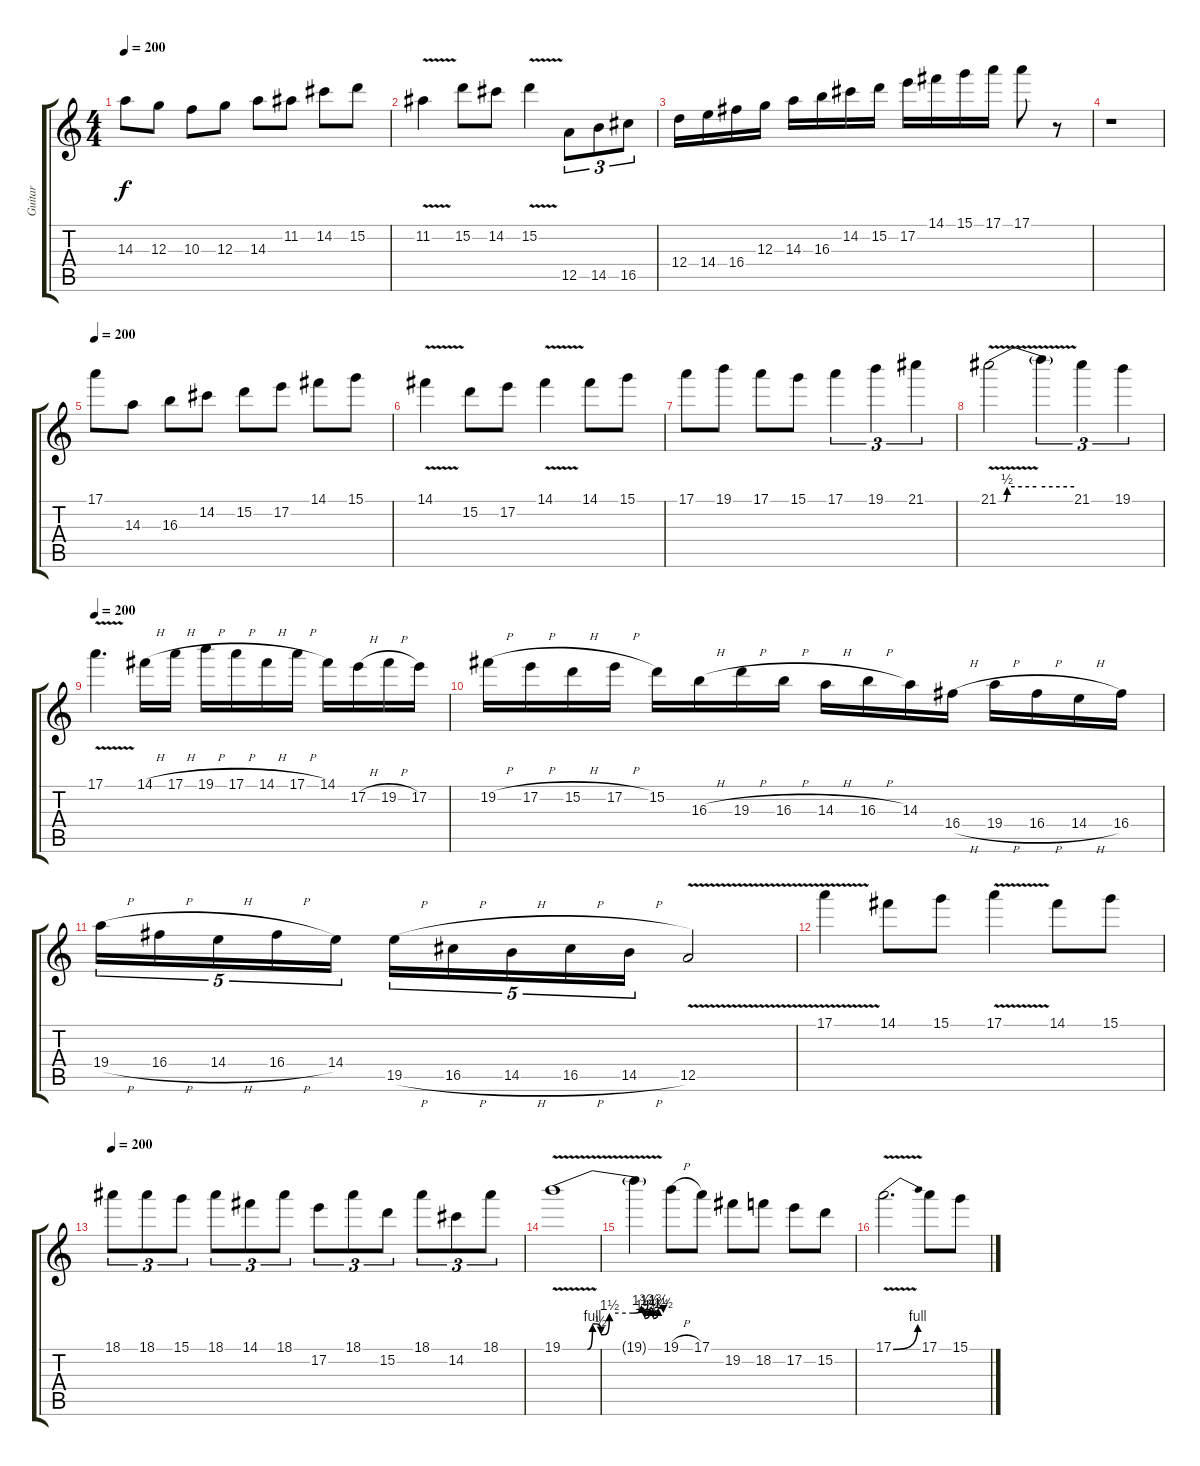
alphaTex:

\track ("Guitar" "Guitar") {instrument distortionguitar}
\staff {score tabs}
\tuning (E4 B3 G3 D3 A2 E2) {hide}
\ts (4 4)
\tempo 200
\clef g2
\ks c
14.3.8{dy f} 12.3.8 10.3.8 12.3.8 14.3.8 11.2.8 14.2.8 15.2.8 |
11.2{v}.4 15.2.8 14.2.8 15.2{v}.4 12.5.8{tu (3 2)} 14.5.8{tu (3 2)} 16.5.8{tu (3 2)} |
12.4.16 14.4.16 16.4.16 12.3.16 14.3.16 16.3.16 14.2.16 15.2.16 17.2.16 14.1.16 15.1.16 17.1.16 17.1.8 r.8 |
r.1 |
\tempo 200
17.1.8 14.3.8 16.3.8 14.2.8 15.2.8 17.2.8 14.1.8 15.1.8 |
14.1{v}.4 15.2.8 17.2.8 14.1{v}.4 14.1.8 15.1.8 |
17.1.8 19.1.8 17.1.8 15.1.8 17.1.4{tu (3 2)} 19.1.4{tu (3 2)} 21.1.4{tu (3 2)} |
21.1{be (custom 0 0 5 0 7 2 30 2 60 2) v}.2 21.1{t}.4{tu (3 2)} 21.1.4{tu (3 2)} 19.1.4{tu (3 2)} |
\tempo 200
17.1{v}.4{d} 14.1{h}.16 17.1{h}.16 19.1{h}.16 17.1{h}.16 14.1{h}.16 17.1{h}.16 14.1.16 17.2{h}.16 19.2{h}.16 17.2.16 |
19.2{h}.16 17.2{h}.16 15.2{h}.16 17.2{h}.16 15.2.16 16.3{h}.16 19.3{h}.16 16.3{h}.16 14.3{h}.16 16.3{h}.16 14.3.16 16.4{h}.16 19.4{h}.16 16.4{h}.16 14.4{h}.16 16.4.16 |
19.4{h}.16{tu (5 4)} 16.4{h}.16{tu (5 4)} 14.4{h}.16{tu (5 4)} 16.4{h}.16{tu (5 4)} 14.4.16{tu (5 4)} 19.5{h}.16{tu (5 4)} 16.5{h}.16{tu (5 4)} 14.5{h}.16{tu (5 4)} 16.5{h}.16{tu (5 4)} 14.5{h}.16{tu (5 4)} 12.5{v}.2 |
17.1{v}.4 14.1.8 15.1.8 17.1{v}.4 14.1.8 15.1.8 |
\tempo 200
18.1.8{tu (3 2)} 18.1.8{tu (3 2)} 15.1.8{tu (3 2)} 18.1.8{tu (3 2)} 14.1.8{tu (3 2)} 18.1.8{tu (3 2)} 17.2.8{tu (3 2)} 18.1.8{tu (3 2)} 15.2.8{tu (3 2)} 18.1.8{tu (3 2)} 14.2.8{tu (3 2)} 18.1.8{tu (3 2)} |
19.1{be (custom 0 0 15 0 18 4 20 4 23 2 25 2 28 6 42 6 47 7 49 5 52 7 54 5 57 7 60 6) v}.1 |
19.1{t}.4 19.1{h}.8 17.1.8 19.2.8 18.2.8 17.2.8 15.2.8 |
17.1{be (bend 0 0 60 4) v}.2{d} 17.1.8 15.1.8
